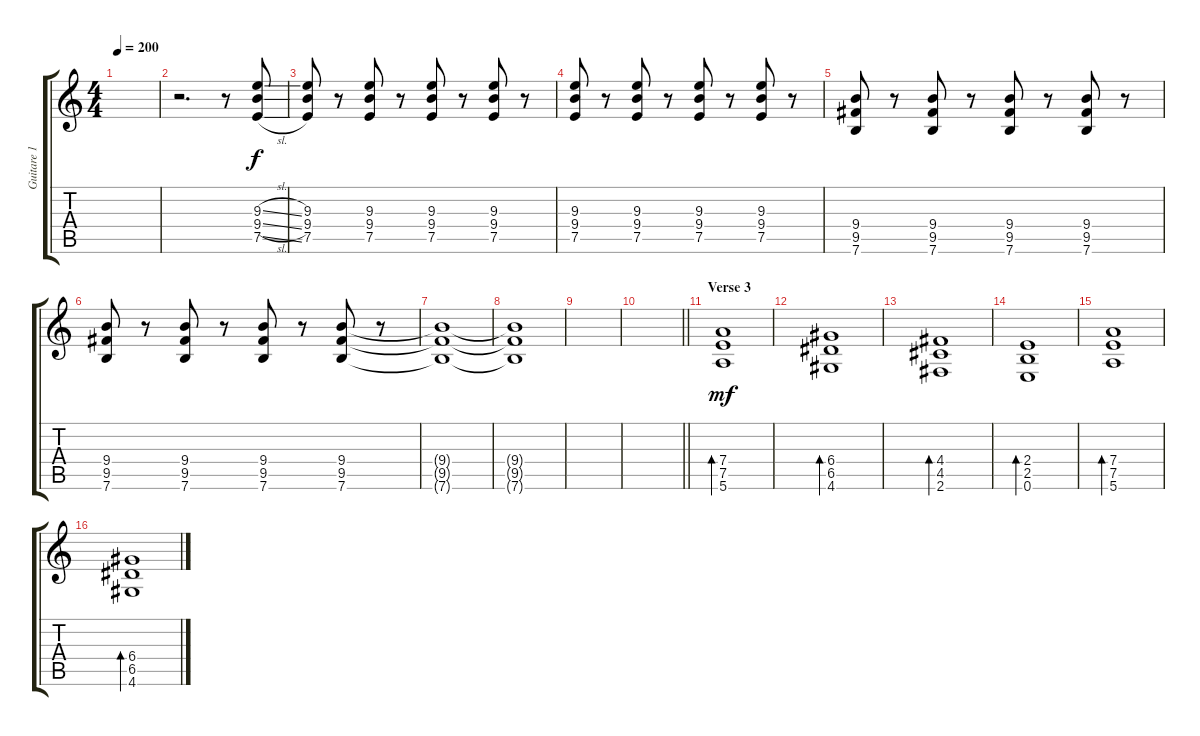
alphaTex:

\track ("Guitare 1" "Guitare 1") {instrument overdrivenguitar}
\staff {score tabs}
\tuning (E4 B3 G3 D3 A2 E2) {hide}
\ts (4 4)
\tempo 200
\clef g2
\ks c
|
r.2{d} r.8 (9.3{sl} 9.4{sl} 7.5{sl}).8 |
(9.3 9.4 7.5).8 r.8 (9.3 9.4 7.5).8 r.8 (9.3 9.4 7.5).8 r.8 (9.3 9.4 7.5).8 r.8 |
(9.3 9.4 7.5).8 r.8 (9.3 9.4 7.5).8 r.8 (9.3 9.4 7.5).8 r.8 (9.3 9.4 7.5).8 r.8 |
(9.4 9.5 7.6).8 r.8 (9.4 9.5 7.6).8 r.8 (9.4 9.5 7.6).8 r.8 (9.4 9.5 7.6).8 r.8 |
(9.4 9.5 7.6).8 r.8 (9.4 9.5 7.6).8 r.8 (9.4 9.5 7.6).8 r.8 (9.4 9.5 7.6).8 r.8 |
(9.4{t} 9.5{t} 7.6{t}).1 |
(9.4{t} 9.5{t} 7.6{t}).1 |
|
\barLineRight lightlight
|
\section ("" "Verse 3")
(7.4 7.5 5.6).1{bd 480 dy mf} |
(6.4 6.5 4.6).1{bd 480} |
(4.4 4.5 2.6).1{bd 480} |
(2.4 2.5 0.6).1{bd 480} |
(7.4 7.5 5.6).1{bd 480} |
(6.4 6.5 4.6).1{bd 480}
